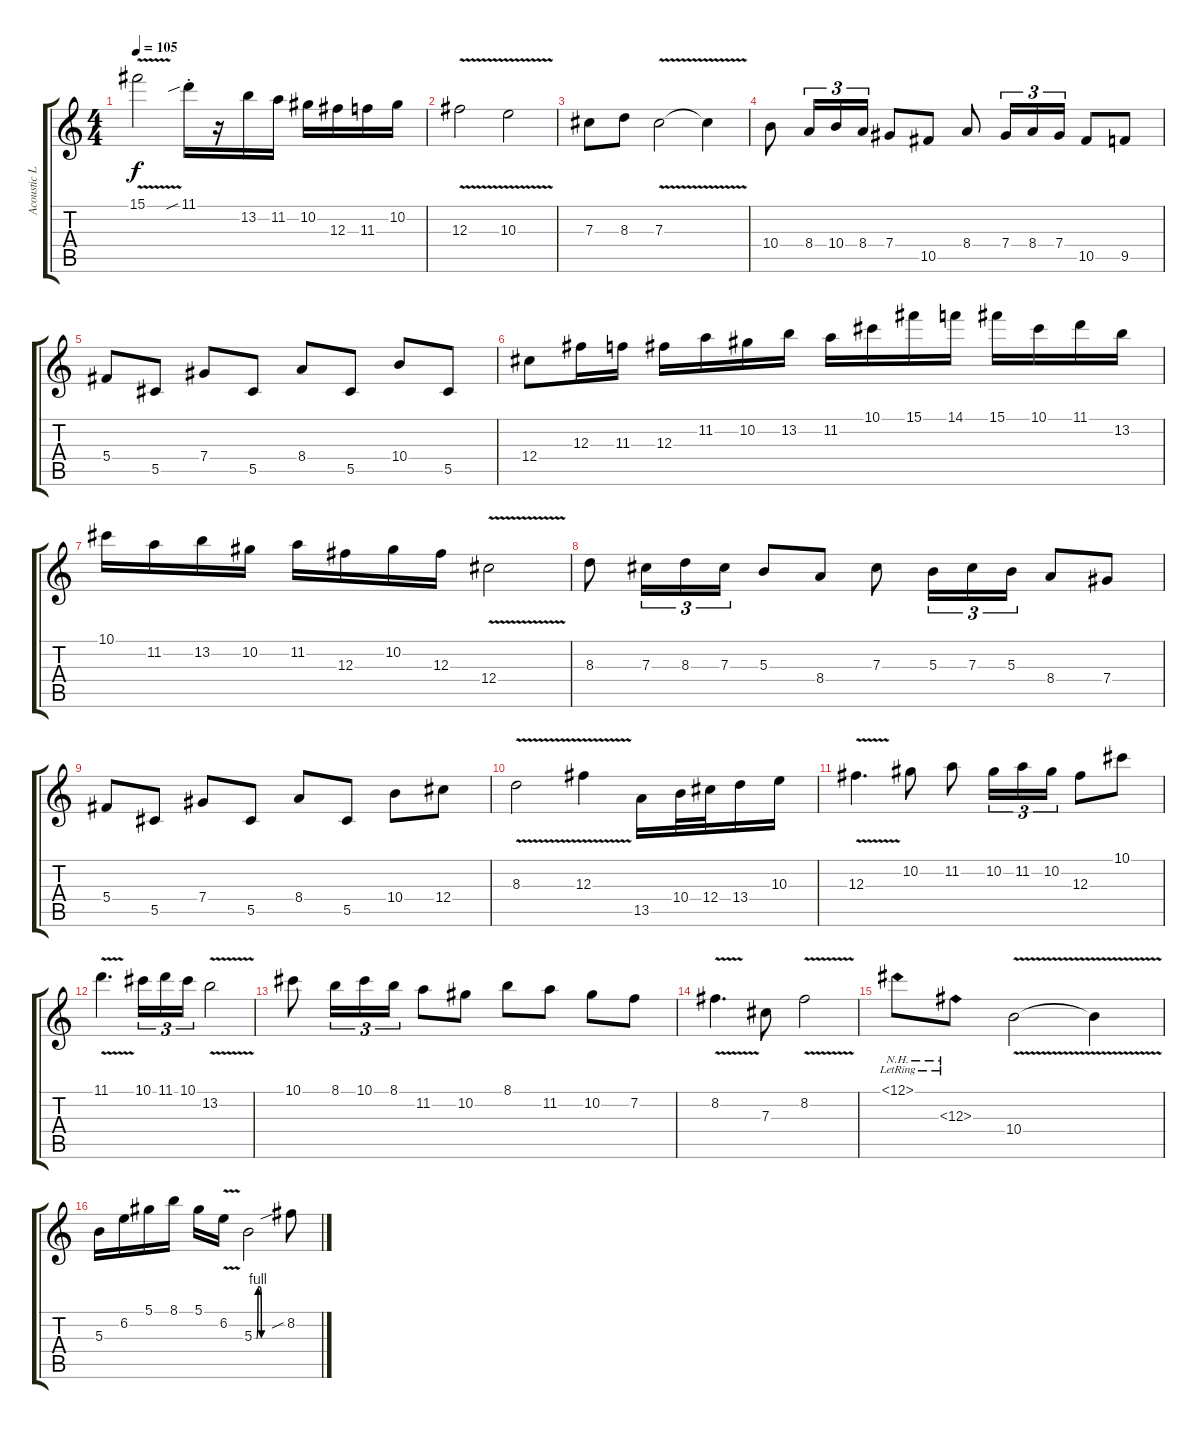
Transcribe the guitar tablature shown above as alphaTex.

\track ("Acoustic Lead" "Acoustic L") {instrument acousticguitarnylon}
\staff {score tabs}
\tuning (Eb4 Bb3 Gb3 Db3 Ab2 Eb2) {hide}
\ts (4 4)
\tempo 105
\clef g2
\ks c
15.1{v}.2{dy f} 11.1{sib st}.16 r.16 13.2.16 11.2.16 10.2.16 12.3.16 11.3.16 10.2.16 |
12.3{v}.2 10.3{v}.2 |
7.3.8 8.3.8 7.3{v}.2 7.3{t}.4 |
10.4.8 8.4.16{tu (3 2)} 10.4.16{tu (3 2)} 8.4.16{tu (3 2)} 7.4.8 10.5.8 8.4.8 7.4.16{tu (3 2)} 8.4.16{tu (3 2)} 7.4.16{tu (3 2)} 10.5.8 9.5.8 |
5.4.8 5.5.8 7.4.8 5.5.8 8.4.8 5.5.8 10.4.8 5.5.8 |
12.4.8 12.3.16 11.3.16 12.3.16 11.2.16 10.2.16 13.2.16 11.2.16 10.1.16 15.1.16 14.1.16 15.1.16 10.1.16 11.1.16 13.2.16 |
10.1.16 11.2.16 13.2.16 10.2.16 11.2.16 12.3.16 10.2.16 12.3.16 12.4{v}.2 |
8.3.8 7.3.16{tu (3 2)} 8.3.16{tu (3 2)} 7.3.16{tu (3 2)} 5.3.8 8.4.8 7.3.8 5.3.16{tu (3 2)} 7.3.16{tu (3 2)} 5.3.16{tu (3 2)} 8.4.8 7.4.8 |
5.4.8 5.5.8 7.4.8 5.5.8 8.4.8 5.5.8 10.4.8 12.4.8 |
8.3{v}.2 12.3{v}.4 13.5.16 10.4.32 12.4.32 13.4.16 10.3.16 |
12.3{v}.4{d} 10.2.8 11.2.8 10.2.16{tu (3 2)} 11.2.16{tu (3 2)} 10.2.16{tu (3 2)} 12.3.8 10.1.8 |
11.1{v}.4{d} 10.1.16{tu (3 2)} 11.1.16{tu (3 2)} 10.1.16{tu (3 2)} 13.2{v}.2 |
10.1.8 8.1.16{tu (3 2)} 10.1.16{tu (3 2)} 8.1.16{tu (3 2)} 11.2.8 10.2.8 8.1.8 11.2.8 10.2.8 7.2.8 |
8.2{v}.4{d} 7.3.8 8.2{v}.2 |
12.1{nh lr}.8 12.3{nh lr}.8 10.4{v}.2 10.4{t}.4 |
5.3.16 6.2.16 5.1.16 8.1.16 5.1.16 6.2{v}.16 5.3{be (custom 0 0 5 0 8 4 13 4 15 0 25 0 30 0 60 0)}.2 8.2{sib}.8
